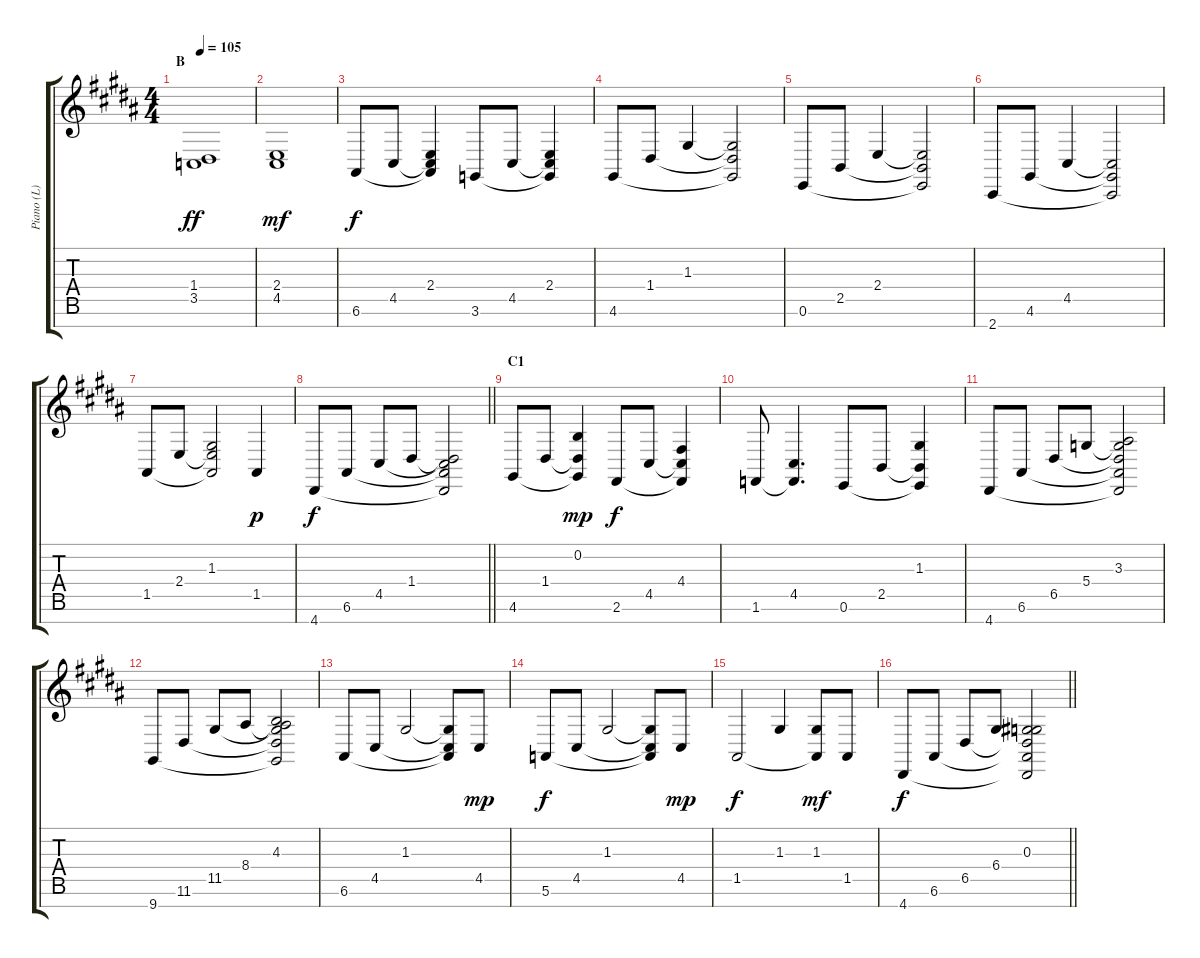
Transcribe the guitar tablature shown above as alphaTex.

\track ("Piano (L)" "Piano (L)") {instrument acousticgrandpiano}
\staff {score tabs}
\tuning (E4 B3 G3 D3 A2 E2 B1) {hide}
\ts (4 4)
\section ("" "B")
\tempo 105
\clef g2
\ks b
(1.4 3.5).1{dy ff} |
(2.4 4.5).1{dy mf} |
6.6.8{dy f} 4.5.8 (2.4 4.5{t} 6.6{t}).4 3.6.8 4.5.8 (2.4 4.5{t} 3.6{t}).4 |
4.6.8 1.4.8 1.3.4 (1.3{t} 1.4{t} 4.6{t}).2 |
0.6.8 2.5.8 2.4.4 (2.4{t} 2.5{t} 0.6{t}).2 |
2.7.8 4.6.8 4.5.4 (4.5{t} 4.6{t} 2.7{t}).2 |
1.5.8 2.4.8 (1.3 2.4{t} 1.5{t}).2 1.5.4{dy p} |
\barLineRight lightlight
4.7.8{dy f} 6.6.8 4.5.8 1.4.8 (1.4{t} 4.5{t} 6.6{t} 4.7{t}).2 |
\section ("" "C1")
4.6.8 1.4.8 (0.2 1.4{t} 4.6{t}).4{dy mp} 2.6.8{dy f} 4.5.8 (4.4 4.5{t} 2.6{t}).4 |
1.6.8 (4.5 1.6{t}).4{d} 0.6.8 2.5.8 (1.3 2.5{t} 0.6{t}).4 |
4.7.8 6.6.8 6.5.8 5.4.8 (3.3 5.4{t} 6.5{t} 6.6{t} 4.7{t}).2 |
9.7.8 11.6.8 11.5.8 8.4.8 (4.3 8.4{t} 11.5{t} 11.6{t} 9.7{t}).2 |
6.6.8 4.5.8 1.3.2 (1.3{t} 4.5{t} 6.6{t}).8 4.5.8{dy mp} |
5.6.8{dy f} 4.5.8 1.3.2 (1.3{t} 4.5{t} 5.6{t}).8 4.5.8{dy mp} |
1.5.2{dy f} 1.3.4 (1.3 1.5{t}).8{dy mf} 1.5.8 |
\barLineRight lightlight
4.7.8{dy f} 6.6.8 6.5.8 6.4.8 (0.3 6.4{t} 6.5{t} 6.6{t} 4.7{t}).2
